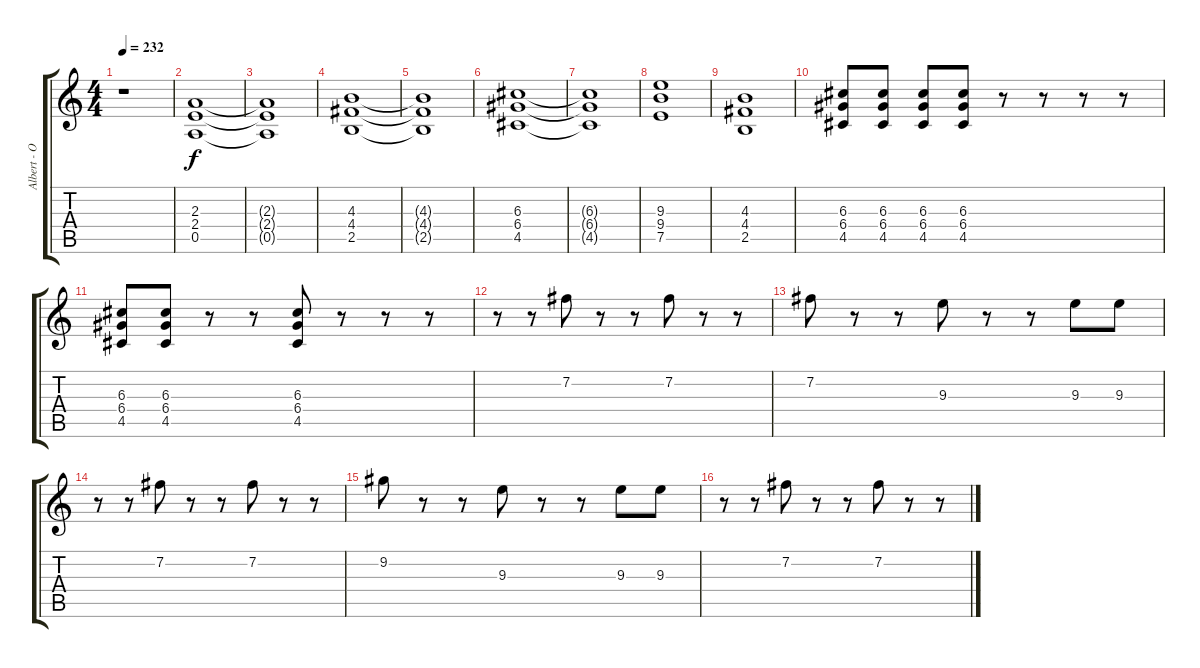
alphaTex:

\track ("Albert - Overdrive" "Albert - O") {instrument overdrivenguitar}
\staff {score tabs}
\tuning (E4 B3 G3 D3 A2 E2) {hide}
\ts (4 4)
\tempo 232
\clef g2
\ks c
r.1{dy f} |
(2.3 2.4 0.5).1 |
(2.3{t} 2.4{t} 0.5{t}).1 |
(4.3 4.4 2.5).1 |
(4.3{t} 4.4{t} 2.5{t}).1 |
(6.3 6.4 4.5).1 |
(6.3{t} 6.4{t} 4.5{t}).1 |
(9.3 9.4 7.5).1 |
(4.3 4.4 2.5).1 |
(6.3 6.4 4.5).8 (6.3 6.4 4.5).8 (6.3 6.4 4.5).8 (6.3 6.4 4.5).8 r.8 r.8 r.8 r.8 |
(6.3 6.4 4.5).8 (6.3 6.4 4.5).8 r.8 r.8 (6.3 6.4 4.5).8 r.8 r.8 r.8 |
r.8 r.8 7.2.8 r.8 r.8 7.2.8 r.8 r.8 |
7.2.8 r.8 r.8 9.3.8 r.8 r.8 9.3.8 9.3.8 |
r.8 r.8 7.2.8 r.8 r.8 7.2.8 r.8 r.8 |
9.2.8 r.8 r.8 9.3.8 r.8 r.8 9.3.8 9.3.8 |
r.8 r.8 7.2.8 r.8 r.8 7.2.8 r.8 r.8
